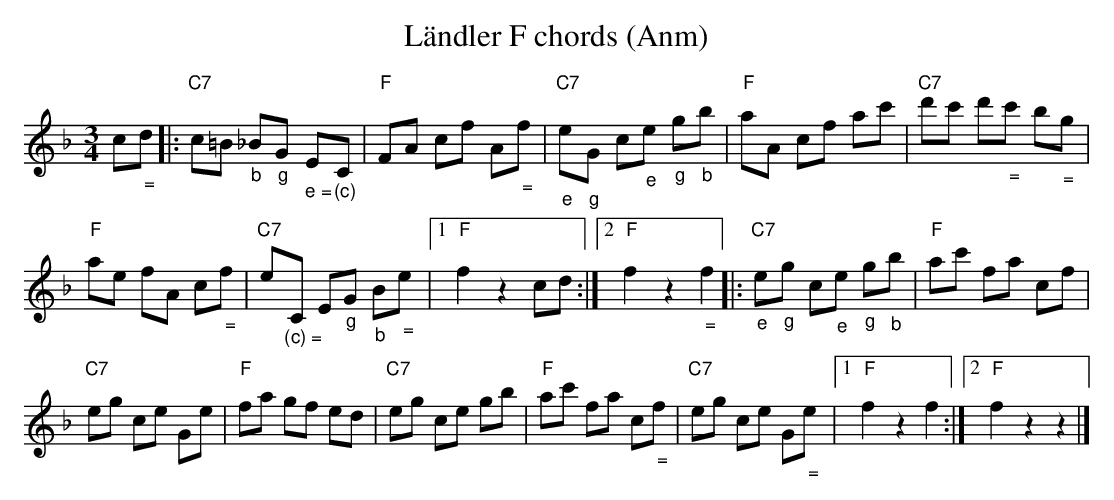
X:1
T: L\"andler F chords (Anm)
M:3/4
L:1/8
K:F %%MIDI gchordon
c"_ ="d |: "C7"c=B "_b"_B"_g"G "_ e ="E"_(c)"C | "F"FA cf A"_ ="f | "C7""_e"e"_g"G c"_e"e "_g"g"_b"b | "F"aA cf ac' | "C7"d'c' d'"_ ="c' b"_ = "g |
"F"ae fA c"_ ="f | "C7"e"_(c) ="C E"_g"G "_b"B"_ ="e |1 "F"f2z2cd :|2 "F"f2z2"_ ="f2 |: "C7""_e"e"_g"g c"_e"e "_g"g"_b"b | "F"ac' fa cf |
"C7"eg ce Ge | "F"fa gf ed | "C7"eg ce gb | "F"ac' fa c"_ ="f | "C7"eg ce G"_ ="e |1 "F"f2z2f2 :|2 "F"f2z2z2 |]
